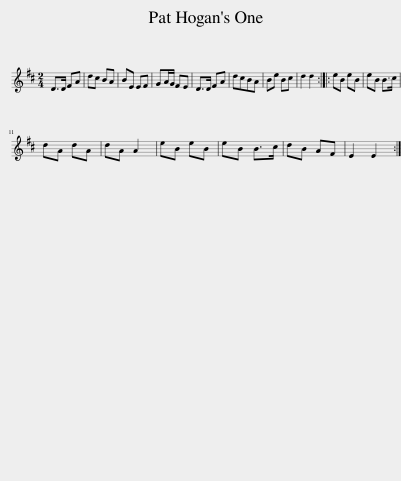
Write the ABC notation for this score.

X:1
L:1/8
M:2/4
I:linebreak $
K:D
V:1 treble
V:1
 D>D FA | dc BA | BE EF | GA/G/ FE | D>D FA | %5
 dcBA | Be Bc | d2 d2 :: eB eB | eB B>c |$ %10
 dA dA | dA A2 | eB eB | eB B>c | dB AF | %15
 E2 E2 :| %16
